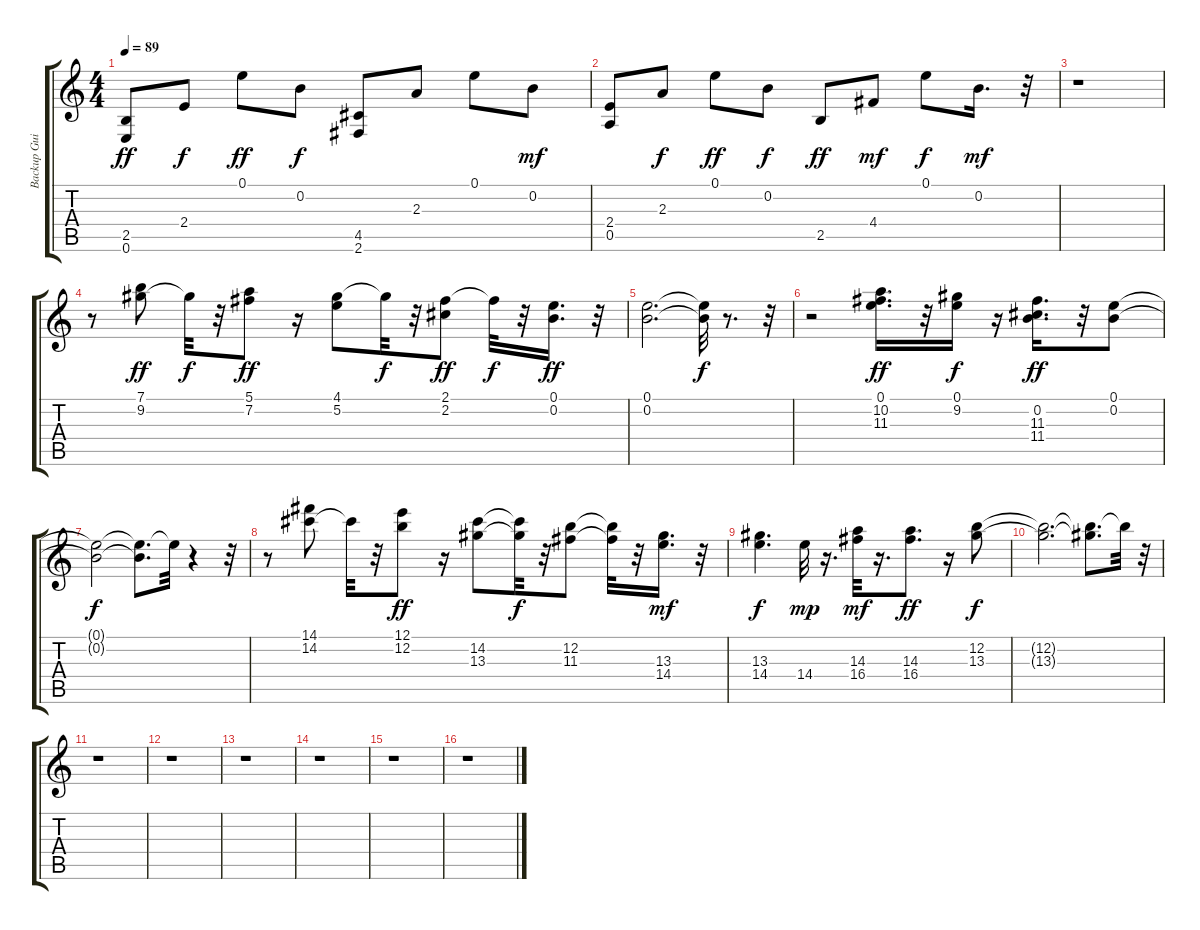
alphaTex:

\track ("Backup Guitar" "Backup Gui") {instrument electricguitarclean}
\staff {score tabs}
\tuning (E4 B3 G3 D3 A2 E2) {hide}
\ts (4 4)
\tempo 89
\clef g2
\ks c
(2.5 0.6).8{dy ff} 2.4.8{dy f} 0.1.8{dy ff} 0.2.8{dy f} (4.5 2.6).8 2.3.8 0.1.8 0.2.8{dy mf} |
(2.4 0.5).8 2.3.8{dy f} 0.1.8{dy ff} 0.2.8{dy f} 2.5.8{dy ff} 4.4.8{dy mf} 0.1.8{dy f} 0.2.16{d dy mf} r.32 |
r.1 |
r.8 (7.1 9.2).8{dy ff} 9.2{t}.32{dy f} r.32 (5.1 7.2).8{dy ff} r.16 (4.1 5.2).8 4.1{t}.32{dy f} r.32 (2.1 2.2).8{dy ff} 2.1{t}.32{dy f} r.32 (0.1 0.2).16{d dy ff} r.32 |
(0.1 0.2).2{d} (0.1{t} 0.2{t}).32{dy f} r.8{d} r.32 |
r.2 (0.1 10.2 11.3).16{d dy ff} r.32 (0.1 9.2).16{dy f} r.16 (0.2 11.3 11.4).16{d dy ff} r.32 (0.1 0.2).8 |
(0.1{t} 0.2{t}).2{dy f} (0.1{t} 0.2{t}).8{d} 0.1{t}.32 r.4 r.32 |
r.8 (14.1 14.2).8 14.2{t}.32 r.32 (12.1 12.2).8{dy ff} r.16 (14.2 13.3).8 (14.2{t} 13.3{t}).32{dy f} r.32 (12.2 11.3).8 (12.2{t} 11.3{t}).32 r.32 (13.3 14.4).16{d dy mf} r.32 |
(13.3 14.4).4{d dy f} 14.4.32{dy mp} r.16{d} (14.3 16.4).32{dy mf} r.16{d} (14.3 16.4).8{d dy ff} r.16 (12.2 13.3).8{dy f} |
(12.2{t} 13.3{t}).2{d} (12.2{t} 13.3{t}).8{d} 12.2{t}.32 r.32 |
r.1 |
r.1 |
r.1 |
r.1 |
r.1 |
r.1
